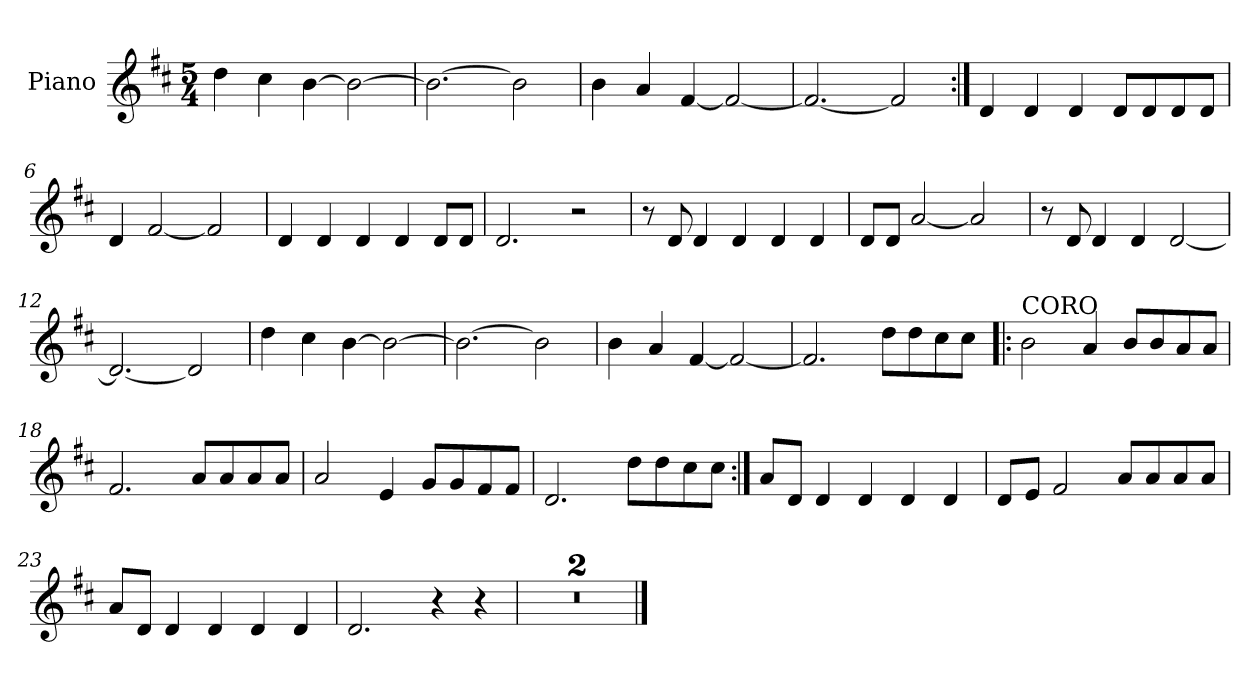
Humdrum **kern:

**kern
*part1
*staff1
*I"Piano
*I'Pno.
*clefG2
*k[f#c#]
*M5/4
=1
4dd\
4cc#\
[4b\
2b\_
=2
2.b\_
2b\]
=3
4b\
4a/
[4f#/
2f#/_
=4
2.f#/_
2f#/]
=5:|!
4d/
4d/
4d/
8d/L
8d/
8d/
8d/J
=6
4d/
[2f#/
2f#/]
=7
4d/
4d/
4d/
4d/
8d/L
8d/J
=8
2.d/
2r
!!LO:LB:g=z
=9
8r
8d/
4d/
4d/
4d/
4d/
=10
8d/L
8d/J
[2a/
2a/]
=11
8r
8d/
4d/
4d/
[2d/
=12
2.d/_
2d/]
=13
4dd\
4cc#\
[4b\
2b\_
=14
2.b\_
2b\]
=15
4b\
4a/
[4f#/
2f#/_
=16
2.f#/]
8dd\L
8dd\
8cc#\
8cc#\J
!!LO:LB:g=z
=17!|:
!LO:TX:a:t=CORO
2b\
4a/
8b/L
8b/
8a/
8a/J
=18
2.f#/
8a/L
8a/
8a/
8a/J
=19
2a/
4e/
8g/L
8g/
8f#/
8f#/J
=20
2.d/
8dd\L
8dd\
8cc#\
8cc#\J
=21:|!
8a/L
8d/J
4d/
4d/
4d/
4d/
=22
8d/L
8e/J
2f#/
8a/L
8a/
8a/
8a/J
!!LO:LB:g=z
=23
8a/L
8d/J
4d/
4d/
4d/
4d/
=24
2.d/
4r
4r
=25
4%5r
=26
4%5r
==
*-
